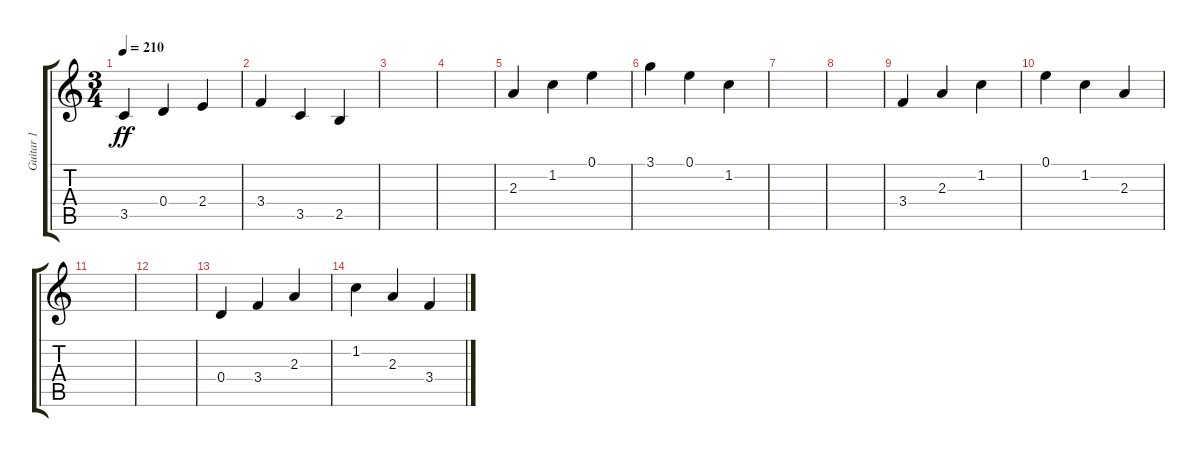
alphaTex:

\track ("Guitar 1" "Guitar 1") {instrument electricguitarclean}
\staff {score tabs}
\tuning (E4 B3 G3 D3 A2 E2) {hide}
\ts (3 4)
\tempo 210
\clef g2
\ks c
3.5.4{dy ff} 0.4.4 2.4.4 |
3.4.4 3.5.4 2.5.4 |
|
|
2.3.4 1.2.4 0.1.4 |
3.1.4 0.1.4 1.2.4 |
|
|
3.4.4 2.3.4 1.2.4 |
0.1.4 1.2.4 2.3.4 |
|
|
0.4.4 3.4.4 2.3.4 |
1.2.4 2.3.4 3.4.4
